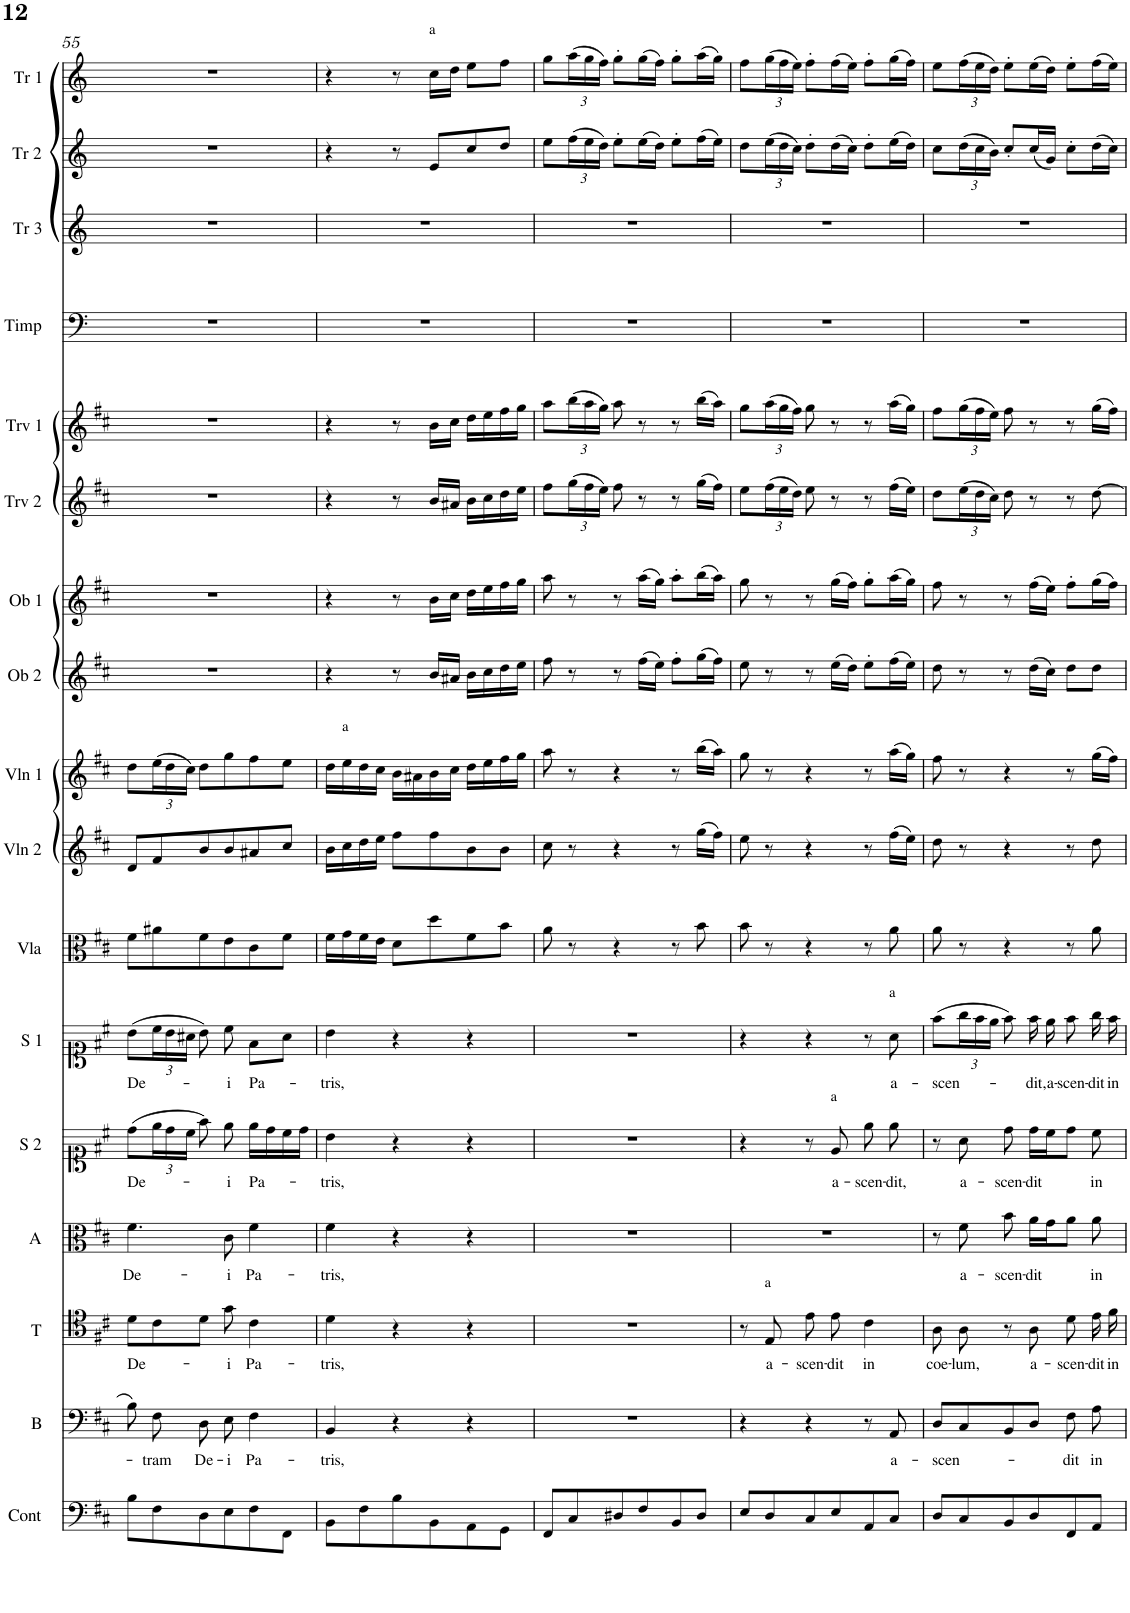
**kern	**kern	**text	**kern	**text	**kern	**text	**kern	**text	**kern	**text	**kern	**kern	**kern	**kern	**kern	**kern	**kern	**kern	**kern	**kern	**kern
*part17	*part16	*part16	*part15	*part15	*part14	*part14	*part13	*part13	*part12	*part12	*part11	*part10	*part9	*part8	*part7	*part6	*part5	*part4	*part3	*part2	*part1
*staff17	*staff16	*staff16	*staff15	*staff15	*staff14	*staff14	*staff13	*staff13	*staff12	*staff12	*staff11	*staff10	*staff9	*staff8	*staff7	*staff6	*staff5	*staff4	*staff3	*staff2	*staff1
*I"Continuo	*I"Bass	*	*I"Tenor	*	*I"Alto	*	*I"Soprano 2	*	*I"Soprano 1	*	*I"Viola	*I"Violin 2	*I"Violin 1	*I"Oboe 2	*I"Oboe 1	*I"Traverso 2	*I"Traverso 1	*I"Timpani	*I"Tromba 3	*I"Tromba 2	*I"Tromba 1
*I'Cont	*I'B	*	*I'T	*	*I'A	*	*I'S 2	*	*I'S 1	*	*I'Vla	*I'Vln 2	*I'Vln 1	*I'Ob 2	*I'Ob 1	*I'Trv 2	*I'Trv 1	*I'Timp	*I'Tr 3	*I'Tr 2	*I'Tr 1
!!LO:PB:g=z
*clefF4	*clefF4	*	*clefC4	*	*clefC3	*	*clefC1	*	*clefC1	*	*clefC3	*clefG2	*clefG2	*clefG2	*clefG2	*clefG2	*clefG2	*clefF4	*clefG2	*clefG2	*clefG2
*	*	*	*	*	*	*	*	*	*	*	*	*	*	*	*	*	*	*Trd-1c-2	*Trd-1c-2	*Trd-1c-2	*Trd-1c-2
*k[f#c#]	*k[f#c#]	*	*k[f#c#]	*	*k[f#c#]	*	*k[f#c#]	*	*k[f#c#]	*	*k[f#c#]	*k[f#c#]	*k[f#c#]	*k[f#c#]	*k[f#c#]	*k[f#c#]	*k[f#c#]	*k[]	*k[]	*k[]	*k[]
*M3/4	*M3/4	*	*M3/4	*	*M3/4	*	*M3/4	*	*M3/4	*	*M3/4	*M3/4	*M3/4	*M3/4	*M3/4	*M3/4	*M3/4	*M3/4	*M3/4	*M3/4	*M3/4
=55	=55	=55	=55	=55	=55	=55	=55	=55	=55	=55	=55	=55	=55	=55	=55	=55	=55	=55	=55	=55	=55
!	!	!	!	!LO:LY:b	!	!LO:LY:b	!	!LO:LY:b	!	!LO:LY:b	!	!	!	!	!	!	!	!	!	!	!
8B\L	8B\	.	8d\L	De-	4.f#\	De-	(8dd\L	De-	(8b\L	De-	8f#\L	8d/L	8dd\L	2.r	2.r	2.r	2.r	2.r	2.r	2.r	2.r
!	!	!LO:LY:b	!	!	!	!	!	!	!	!	!	!	!	!	!	!	!	!	!	!	!
*	*	*	*	*	*	*	*Xbrackettup	*	*Xbrackettup	*	*	*	*Xbrackettup	*	*	*	*	*	*	*	*
8F#\	8F#\	-tram	8c#\	.	.	.	24ee\L	.	24cc#\L	.	8a#X\	8f#/	(24ee\L	.	.	.	.	.	.	.	.
.	.	.	.	.	.	.	24dd\	.	24b\	.	.	.	24dd\	.	.	.	.	.	.	.	.
.	.	.	.	.	.	.	24cc#\JJ	.	24a#X\JJ	.	.	.	24cc#\JJ)	.	.	.	.	.	.	.	.
!	!	!LO:LY:b	!	!	!	!	!	!	!	!	!	!	!	!	!	!	!	!	!	!	!
8D\	8D\	De-	8d\J	.	.	.	8ff#\)	.	8b\)	.	8f#\	8b/	8dd\L	.	.	.	.	.	.	.	.
!	!	!LO:LY:b	!	!LO:LY:b	!	!LO:LY:b	!	!LO:LY:b	!	!LO:LY:b	!	!	!	!	!	!	!	!	!	!	!
8E\	8E\	-i	8g\	-i	8c#\	-i	8ee\	-i	8cc#\	-i	8e\	8b/	8gg\	.	.	.	.	.	.	.	.
!	!	!LO:LY:b	!	!LO:LY:b	!	!LO:LY:b	!	!LO:LY:b	!	!LO:LY:b	!	!	!	!	!	!	!	!	!	!	!
8F#\	4F#\	Pa-	4c#\	Pa-	4f#\	Pa-	16ee\LL	Pa-	8f#\L	Pa-	8c#\	8a#X/	8ff#\	.	.	.	.	.	.	.	.
.	.	.	.	.	.	.	16dd\	.	.	.	.	.	.	.	.	.	.	.	.	.	.
8FF#\J	.	.	.	.	.	.	16cc#\	.	8a#\J	.	8f#\J	8cc#/J	8ee\J	.	.	.	.	.	.	.	.
.	.	.	.	.	.	.	16dd\JJ	.	.	.	.	.	.	.	.	.	.	.	.	.	.
=56	=56	=56	=56	=56	=56	=56	=56	=56	=56	=56	=56	=56	=56	=56	=56	=56	=56	=56	=56	=56	=56
!	!	!LO:LY:b	!	!LO:LY:b	!	!LO:LY:b	!	!LO:LY:b	!	!LO:LY:b	!	!	!	!	!	!	!	!	!	!	!
8BB\L	4BB/	-tris,	4d\	-tris,	4f#\	-tris,	4b\	-tris,	4b\	-tris,	16f#\LL	16b\LL	16dd\LL	4r	4r	4r	4r	2.r	2.r	4r	4r
!	!	!	!	!	!	!	!	!	!	!	!	!	!LO:TX:a:t=a	!	!	!	!	!	!	!	!
.	.	.	.	.	.	.	.	.	.	.	16g\	16cc#\	16ee\	.	.	.	.	.	.	.	.
8F#\	.	.	.	.	.	.	.	.	.	.	16f#\	16dd\	16dd\	.	.	.	.	.	.	.	.
.	.	.	.	.	.	.	.	.	.	.	16e\JJ	16ee\JJ	16cc#\JJ	.	.	.	.	.	.	.	.
8B\	4r	.	4r	.	4r	.	4r	.	4r	.	8d\L	8ff#\L	16b\LL	8r	8r	8r	8r	.	.	8r	8r
.	.	.	.	.	.	.	.	.	.	.	.	.	16a#X\	.	.	.	.	.	.	.	.
!	!	!	!	!	!	!	!	!	!	!	!	!	!	!	!	!	!	!	!	!	!LO:TX:a:t=a
8BB\	.	.	.	.	.	.	.	.	.	.	8dd\	8ff#\	16b\	16b/LL	16b\LL	16b/LL	16b\LL	.	.	8e/L	16cc\LL
.	.	.	.	.	.	.	.	.	.	.	.	.	16cc#\JJ	16a#X/JJ	16cc#\JJ	16a#X/JJ	16cc#\JJ	.	.	.	16dd\JJ
8AA\	4r	.	4r	.	4r	.	4r	.	4r	.	8f#\	8b\	16dd\LL	16b\LL	16dd\LL	16b\LL	16dd\LL	.	.	8cc/	8ee\L
.	.	.	.	.	.	.	.	.	.	.	.	.	16ee\	16cc#\	16ee\	16cc#\	16ee\	.	.	.	.
8GG\J	.	.	.	.	.	.	.	.	.	.	8b\J	8b\J	16ff#\	16dd\	16ff#\	16dd\	16ff#\	.	.	8dd/J	8ff\J
.	.	.	.	.	.	.	.	.	.	.	.	.	16gg\JJ	16ee\JJ	16gg\JJ	16ee\JJ	16gg\JJ	.	.	.	.
=57	=57	=57	=57	=57	=57	=57	=57	=57	=57	=57	=57	=57	=57	=57	=57	=57	=57	=57	=57	=57	=57
8FF#/L	2.r	.	2.r	.	2.r	.	2.r	.	2.r	.	8a\	8cc#\	8aa\	8ff#\	8aa\	8ff#\L	8aa\L	2.r	2.r	8ee\L	8gg\L
*	*	*	*	*	*	*	*	*	*	*	*	*	*	*	*	*Xbrackettup	*Xbrackettup	*	*	*Xbrackettup	*Xbrackettup
8C#/	.	.	.	.	.	.	.	.	.	.	8r	8r	8r	8r	8r	(24gg\L	(24bb\L	.	.	(24ff\L	(24aa\L
.	.	.	.	.	.	.	.	.	.	.	.	.	.	.	.	24ff#\	24aa\	.	.	24ee\	24gg\
.	.	.	.	.	.	.	.	.	.	.	.	.	.	.	.	24ee\JJ)	24gg\JJ)	.	.	24dd\JJ)	24ff\JJ)
8D#X/	.	.	.	.	.	.	.	.	.	.	4r	4r	4r	8r	8r	8ff#\	8aa\	.	.	8ee'\L	8gg'\L
8F#/	.	.	.	.	.	.	.	.	.	.	.	.	.	(16ff#\LL	(16aa\LL	8r	8r	.	.	(16ee\L	(16gg\L
.	.	.	.	.	.	.	.	.	.	.	.	.	.	16ee\JJ)	16gg\JJ)	.	.	.	.	16dd\JJ)	16ff\JJ)
8BB/	.	.	.	.	.	.	.	.	.	.	8r	8r	8r	8ff#'\L	8aa'\L	8r	8r	.	.	8ee'\L	8gg'\L
8D#/J	.	.	.	.	.	.	.	.	.	.	8b\	(16gg\LL	(16bb\LL	(16gg\L	(16bb\L	(16gg\LL	(16bb\LL	.	.	(16ff\L	(16aa\L
.	.	.	.	.	.	.	.	.	.	.	.	16ff#\JJ)	16aa\JJ)	16ff#\JJ)	16aa\JJ)	16ff#\JJ)	16aa\JJ)	.	.	16ee\JJ)	16gg\JJ)
=58	=58	=58	=58	=58	=58	=58	=58	=58	=58	=58	=58	=58	=58	=58	=58	=58	=58	=58	=58	=58	=58
8E/L	4r	.	8r	.	2.r	.	4r	.	4r	.	8b\	8ee\	8gg\	8ee\	8gg\	8ee\L	8gg\L	2.r	2.r	8dd\L	8ff\L
!	!	!	!LO:TX:a:t=a	!	!	!	!	!	!	!	!	!	!	!	!	!	!	!	!	!	!
!	!	!	!	!LO:LY:b	!	!	!	!	!	!	!	!	!	!	!	!	!	!	!	!	!
8D/	.	.	8E/	a-	.	.	.	.	.	.	8r	8r	8r	8r	8r	(24ff#\L	(24aa\L	.	.	(24ee\L	(24gg\L
.	.	.	.	.	.	.	.	.	.	.	.	.	.	.	.	24ee\	24gg\	.	.	24dd\	24ff\
.	.	.	.	.	.	.	.	.	.	.	.	.	.	.	.	24dd\JJ)	24ff#\JJ)	.	.	24cc\JJ)	24ee\JJ)
!	!	!	!	!LO:LY:b	!	!	!	!	!	!	!	!	!	!	!	!	!	!	!	!	!
8C#/	4r	.	8e\	-scen-	.	.	8r	.	4r	.	4r	4r	4r	8r	8r	8ee\	8gg\	.	.	8dd'\L	8ff'\L
!	!	!	!	!	!	!	!LO:TX:a:t=a	!	!	!	!	!	!	!	!	!	!	!	!	!	!
!	!	!	!	!LO:LY:b	!	!	!	!LO:LY:b	!	!	!	!	!	!	!	!	!	!	!	!	!
8E/	.	.	8e\	-dit	.	.	8e/	a-	.	.	.	.	.	(16ee\LL	(16gg\LL	8r	8r	.	.	(16dd\L	(16ff\L
.	.	.	.	.	.	.	.	.	.	.	.	.	.	16dd\JJ)	16ff#\JJ)	.	.	.	.	16cc\JJ)	16ee\JJ)
!	!	!	!	!LO:LY:b	!	!	!	!LO:LY:b	!	!	!	!	!	!	!	!	!	!	!	!	!
8AA/	8r	.	4c#\	in	.	.	8ee\	-scen-	8r	.	8r	8r	8r	8ee'\L	8gg'\L	8r	8r	.	.	8dd'\L	8ff'\L
!	!	!	!	!	!	!	!	!	!LO:TX:a:t=a	!	!	!	!	!	!	!	!	!	!	!	!
!	!	!LO:LY:b	!	!	!	!	!	!LO:LY:b	!	!LO:LY:b	!	!	!	!	!	!	!	!	!	!	!
8C#/J	8AA/	a-	.	.	.	.	8ee\	-dit,	8a\	a-	8a\	(16ff#\LL	(16aa\LL	(16ff#\L	(16aa\L	(16ff#\LL	(16aa\LL	.	.	(16ee\L	(16gg\L
.	.	.	.	.	.	.	.	.	.	.	.	16ee\JJ)	16gg\JJ)	16ee\JJ)	16gg\JJ)	16ee\JJ)	16gg\JJ)	.	.	16dd\JJ)	16ff\JJ)
=59	=59	=59	=59	=59	=59	=59	=59	=59	=59	=59	=59	=59	=59	=59	=59	=59	=59	=59	=59	=59	=59
!	!	!LO:LY:b	!	!LO:LY:b	!	!	!	!	!	!LO:LY:b	!	!	!	!	!	!	!	!	!	!	!
8D/L	8D/L	-scen-	8A\	coe-	8r	.	8r	.	(8ff#\L	-scen-	8a\	8dd\	8ff#\	8dd\	8ff#\	8dd\L	8ff#\L	2.r	2.r	8cc\L	8ee\L
!	!	!	!	!LO:LY:b	!	!LO:LY:b	!	!LO:LY:b	!	!	!	!	!	!	!	!	!	!	!	!	!
8C#/	8C#/	.	8A\	-lum,	8f#\	a-	8a\	a-	24gg\L	.	8r	8r	8r	8r	8r	(24ee\L	(24gg\L	.	.	(24dd\L	(24ff\L
.	.	.	.	.	.	.	.	.	24ff#\	.	.	.	.	.	.	24dd\	24ff#\	.	.	24cc\	24ee\
.	.	.	.	.	.	.	.	.	24ee\JJ	.	.	.	.	.	.	24cc#\JJ)	24ee\JJ)	.	.	24b\JJ)	24dd\JJ)
!	!	!	!	!	!	!LO:LY:b	!	!LO:LY:b	!	!	!	!	!	!	!	!	!	!	!	!	!
8BB/	8BB/	.	8r	.	8b\	-scen-	8dd\	-scen-	8ff#\)	.	4r	4r	4r	8r	8r	8dd\	8ff#\	.	.	8cc'/L	8ee'\L
!	!	!	!	!LO:LY:b	!	!LO:LY:b	!	!LO:LY:b	!	!LO:LY:b	!	!	!	!	!	!	!	!	!	!	!
8D/	8D/J	.	8A\	a-	16a\LL	-dit	16dd\LL	-dit	16ff#\	-dit,	.	.	.	(16dd\LL	(16ff#\LL	8r	8r	.	.	(16cc/L	(16ee\L
!	!	!	!	!	!	!	!	!	!	!LO:LY:b	!	!	!	!	!	!	!	!	!	!	!
.	.	.	.	.	16g\J	.	16cc#\J	.	16ee\	a-	.	.	.	16cc#\JJ)	16ee\JJ)	.	.	.	.	16g/JJ)	16dd\JJ)
!	!	!LO:LY:b	!	!LO:LY:b	!	!	!	!	!	!LO:LY:b	!	!	!	!	!	!	!	!	!	!	!
8FF#/	8F#\	-dit	8d\	-scen-	8a\J	.	8dd\J	.	8ff#\	-scen-	8r	8r	8r	8dd\L	8ff#'\L	8r	8r	.	.	8cc'\L	8ee'\L
!	!	!LO:LY:b	!	!LO:LY:b	!	!LO:LY:b	!	!LO:LY:b	!	!LO:LY:b	!	!	!	!	!	!	!	!	!	!	!
8AA/J	8A\	in	16e\	-dit	8a\	in	8cc#\	in	16gg\	-dit	8a\	8dd\	(16gg\LL	8dd\J	(16gg\L	[8dd\	(16gg\LL	.	.	(16dd\L	(16ff\L
!	!	!	!	!LO:LY:b	!	!	!	!	!	!LO:LY:b	!	!	!	!	!	!	!	!	!	!	!
.	.	.	16f#\	in	.	.	.	.	16ff#\	in	.	.	16ff#\JJ)	.	16ff#\JJ)	.	16ff#\JJ)	.	.	16cc\JJ)	16ee\JJ)
=	=	=	=	=	=	=	=	=	=	=	=	=	=	=	=	=	=	=	=	=	=
*-	*-	*-	*-	*-	*-	*-	*-	*-	*-	*-	*-	*-	*-	*-	*-	*-	*-	*-	*-	*-	*-
